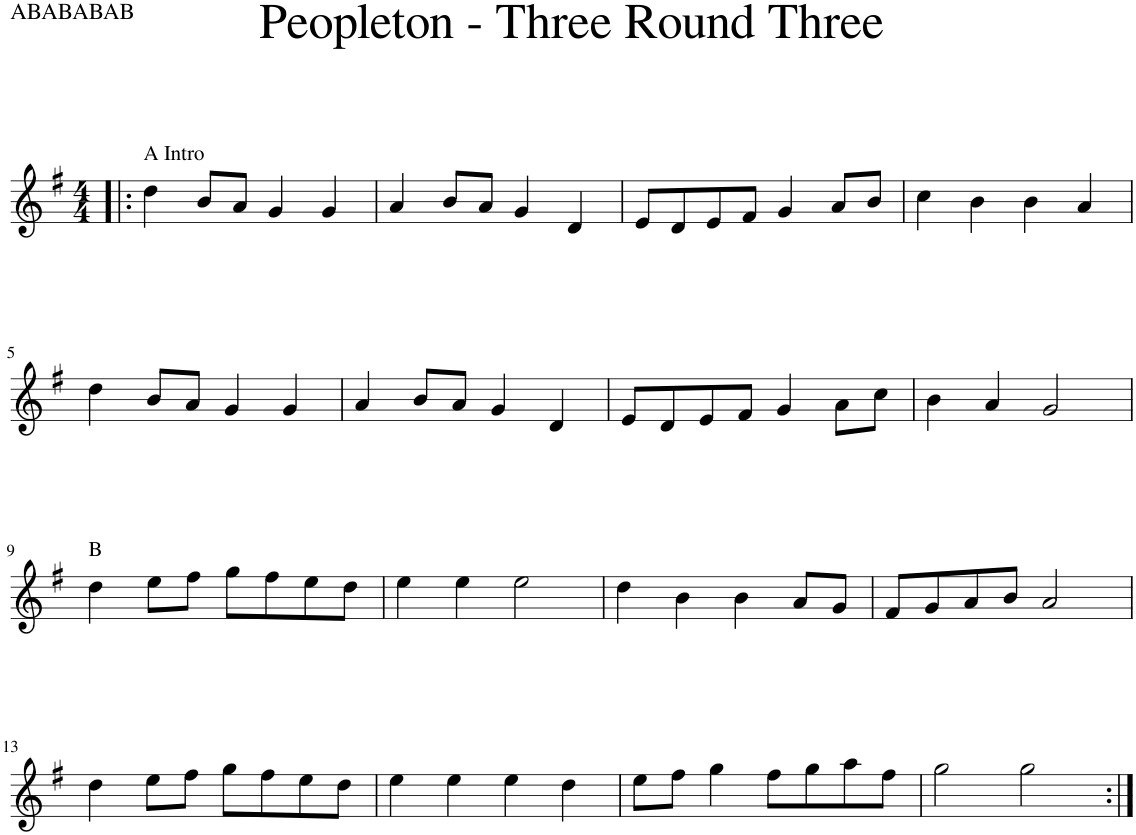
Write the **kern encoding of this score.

**kern
*part1
*staff1
*I"1
*clefG2
*k[f#]
*M4/4
=1!|:
!LO:TX:a:t=A Intro
4dd\
8b/L
8a/J
4g/
4g/
=2
4a/
8b/L
8a/J
4g/
4d/
=3
8e/L
8d/
8e/
8f#/J
4g/
8a/L
8b/J
=4
4cc\
4b\
4b\
4a/
!!LO:LB:g=z
=5
4dd\
8b/L
8a/J
4g/
4g/
=6
4a/
8b/L
8a/J
4g/
4d/
=7
8e/L
8d/
8e/
8f#/J
4g/
8a\L
8cc\J
=8
4b\
4a/
2g/
!!LO:LB:g=z
=9
!LO:TX:a:t=B
4dd\
8ee\L
8ff#\J
8gg\L
8ff#\
8ee\
8dd\J
=10
4ee\
4ee\
2ee\
=11
4dd\
4b\
4b\
8a/L
8g/J
=12
8f#/L
8g/
8a/
8b/J
2a/
!!LO:LB:g=z
=13
4dd\
8ee\L
8ff#\J
8gg\L
8ff#\
8ee\
8dd\J
=14
4ee\
4ee\
4ee\
4dd\
=15
8ee\L
8ff#\J
4gg\
8ff#\L
8gg\
8aa\
8ff#\J
=16
2gg\
2gg\
=:|!
*-
